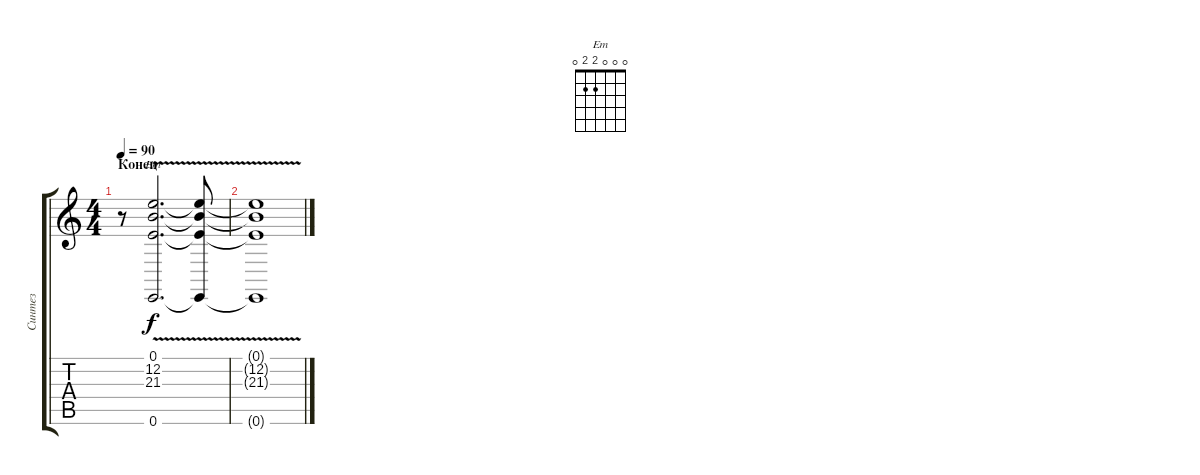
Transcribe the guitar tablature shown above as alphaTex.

\track ("Синтез" "Синтез") {instrument synthstrings1}
\staff {score tabs}
\tuning (E4 B3 G3 D3 A2 E2) {hide}
\chord ("Em" 0 0 0 2 2 0)
\ts (4 4)
\section ("" "Конец")
\tempo 90
\clef g2
\ks c
r.8{dy f} (0.1 12.2 21.3 0.6{v}).2{d ch "Em"} (0.1{t} 12.2{t} 21.3{t} 0.6{v t}).8 |
(0.1{t} 12.2{t} 21.3{t} 0.6{v t}).1
